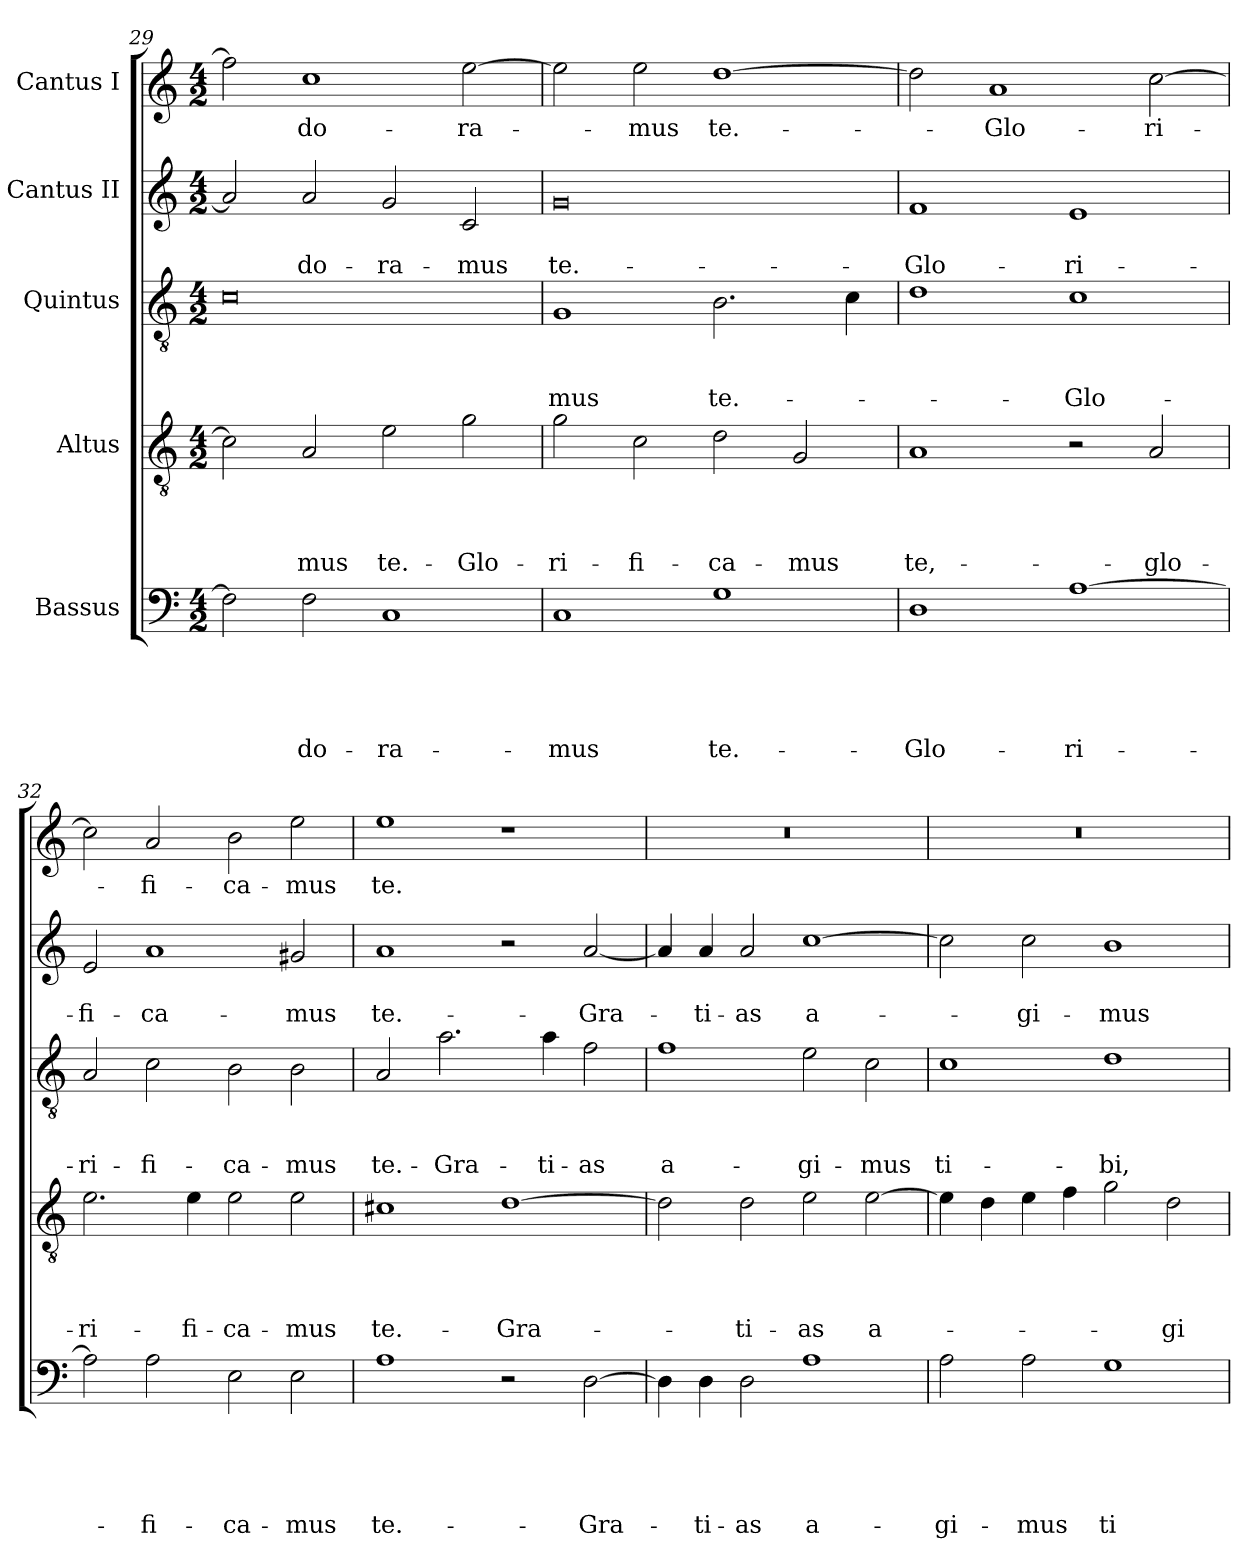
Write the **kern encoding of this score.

**kern	**text	**text	**text	**text	**text	**kern	**text	**text	**text	**text	**kern	**text	**text	**text	**kern	**text	**text	**kern	**text
*part5	*part5	*part5	*part5	*part5	*part5	*part4	*part4	*part4	*part4	*part4	*part3	*part3	*part3	*part3	*part2	*part2	*part2	*part1	*part1
*staff5	*staff5	*staff5	*staff5	*staff5	*staff5	*staff4	*staff4	*staff4	*staff4	*staff4	*staff3	*staff3	*staff3	*staff3	*staff2	*staff2	*staff2	*staff1	*staff1
*I"Bassus	*	*	*	*	*	*I"Altus	*	*	*	*	*I"Quintus	*	*	*	*I"Cantus II	*	*	*I"Cantus I	*
*clefF4	*	*	*	*	*	*clefGv2	*	*	*	*	*clefGv2	*	*	*	*clefG2	*	*	*clefG2	*
*k[]	*	*	*	*	*	*k[]	*	*	*	*	*k[]	*	*	*	*k[]	*	*	*k[]	*
*M4/2	*	*	*	*	*	*M4/2	*	*	*	*	*M4/2	*	*	*	*M4/2	*	*	*M4/2	*
=29	=29	=29	=29	=29	=29	=29	=29	=29	=29	=29	=29	=29	=29	=29	=29	=29	=29	=29	=29
2F\]	.	.	.	.	.	2c\]	.	.	.	.	0c\	.	.	.	2a/]	.	.	2ff\]	.
2F\	.	.	.	.	-do-	2A/	.	.	.	-mus	.	.	.	.	2a/	.	-do-	1cc\	-do-
1C/	.	.	.	.	-ra-	2e\	.	.	.	te.-	.	.	.	.	2g/	.	-ra-	.	.
.	.	.	.	.	.	2g\	.	.	.	Glo-	.	.	.	.	2c/	.	-mus	[2ee\	-ra-
=30	=30	=30	=30	=30	=30	=30	=30	=30	=30	=30	=30	=30	=30	=30	=30	=30	=30	=30	=30
1C/	.	.	.	.	-mus	2g\	.	.	.	-ri-	1G/	.	.	-mus	0g/	.	te.-	2ee\]	.
.	.	.	.	.	.	2c\	.	.	.	-fi-	.	.	.	.	.	.	.	2ee\	-mus
1G\	.	.	.	.	te.-	2d\	.	.	.	-ca-	2.B\	.	.	te.-	.	.	.	[1dd\	te.-
.	.	.	.	.	.	2G/	.	.	.	-mus	.	.	.	.	.	.	.	.	.
.	.	.	.	.	.	.	.	.	.	.	4c\	.	.	.	.	.	.	.	.
=31	=31	=31	=31	=31	=31	=31	=31	=31	=31	=31	=31	=31	=31	=31	=31	=31	=31	=31	=31
1D\	.	.	.	.	Glo-	1A/	.	.	.	te,-	1d\	.	.	.	1f/	.	Glo-	2dd\]	.
.	.	.	.	.	.	.	.	.	.	.	.	.	.	.	.	.	.	1a/	Glo-
[1A\	.	.	.	.	-ri-	2r	.	.	.	.	1c\	.	.	Glo-	1e/	.	-ri-	.	.
.	.	.	.	.	.	2A/	.	.	.	glo-	.	.	.	.	.	.	.	[2cc\	-ri-
=32	=32	=32	=32	=32	=32	=32	=32	=32	=32	=32	=32	=32	=32	=32	=32	=32	=32	=32	=32
2A\]	.	.	.	.	.	2.e\	.	.	.	-ri-	2A/	.	.	-ri-	2e/	.	-fi-	2cc\]	.
2A\	.	.	.	.	-fi-	.	.	.	.	.	2c\	.	.	-fi-	1a/	.	-ca-	2a/	-fi-
.	.	.	.	.	.	4e\	.	.	.	-fi-	.	.	.	.	.	.	.	.	.
2E\	.	.	.	.	-ca-	2e\	.	.	.	-ca-	2B\	.	.	-ca-	.	.	.	2b\	-ca-
2E\	.	.	.	.	-mus	2e\	.	.	.	-mus	2B\	.	.	-mus	2g#X/	.	-mus	2ee\	-mus
=33	=33	=33	=33	=33	=33	=33	=33	=33	=33	=33	=33	=33	=33	=33	=33	=33	=33	=33	=33
1A\	.	.	.	.	te.-	1c#X\	.	.	.	te.-	2A/	.	.	te.-	1a/	.	te.-	1ee\	te.-
.	.	.	.	.	.	.	.	.	.	.	2.a\	.	.	Gra-	.	.	.	.	.
2r	.	.	.	.	.	[1d\	.	.	.	Gra-	.	.	.	.	2r	.	.	1r	.
.	.	.	.	.	.	.	.	.	.	.	4a\	.	.	-ti-	.	.	.	.	.
[2D\	.	.	.	.	Gra-	.	.	.	.	.	2f\	.	.	-as	[2a/	.	Gra-	.	.
=34	=34	=34	=34	=34	=34	=34	=34	=34	=34	=34	=34	=34	=34	=34	=34	=34	=34	=34	=34
4D\]	.	.	.	.	.	2d\]	.	.	.	.	1f\	.	.	a-	4a/]	.	.	0r	.
4D\	.	.	.	.	-ti-	.	.	.	.	.	.	.	.	.	4a/	.	-ti-	.	.
2D\	.	.	.	.	-as	2d\	.	.	.	-ti-	.	.	.	.	2a/	.	-as	.	.
1A\	.	.	.	.	a-	2e\	.	.	.	-as	2e\	.	.	-gi-	[1cc\	.	a-	.	.
.	.	.	.	.	.	[2e\	.	.	.	a-	2c\	.	.	-mus	.	.	.	.	.
=35	=35	=35	=35	=35	=35	=35	=35	=35	=35	=35	=35	=35	=35	=35	=35	=35	=35	=35	=35
2A\	.	.	.	.	-gi-	4e\]	.	.	.	.	1c\	.	.	ti-	2cc\]	.	.	0r	.
.	.	.	.	.	.	4d\	.	.	.	.	.	.	.	.	.	.	.	.	.
2A\	.	.	.	.	-mus	4e\	.	.	.	.	.	.	.	.	2cc\	.	-gi-	.	.
.	.	.	.	.	.	4f\	.	.	.	.	.	.	.	.	.	.	.	.	.
1G\	.	.	.	.	ti-	2g\	.	.	.	.	1d\	.	.	-bi,	1b\	.	-mus	.	.
.	.	.	.	.	.	2d\	.	.	.	-gi-	.	.	.	.	.	.	.	.	.
=	=	=	=	=	=	=	=	=	=	=	=	=	=	=	=	=	=	=	=
*-	*-	*-	*-	*-	*-	*-	*-	*-	*-	*-	*-	*-	*-	*-	*-	*-	*-	*-	*-
